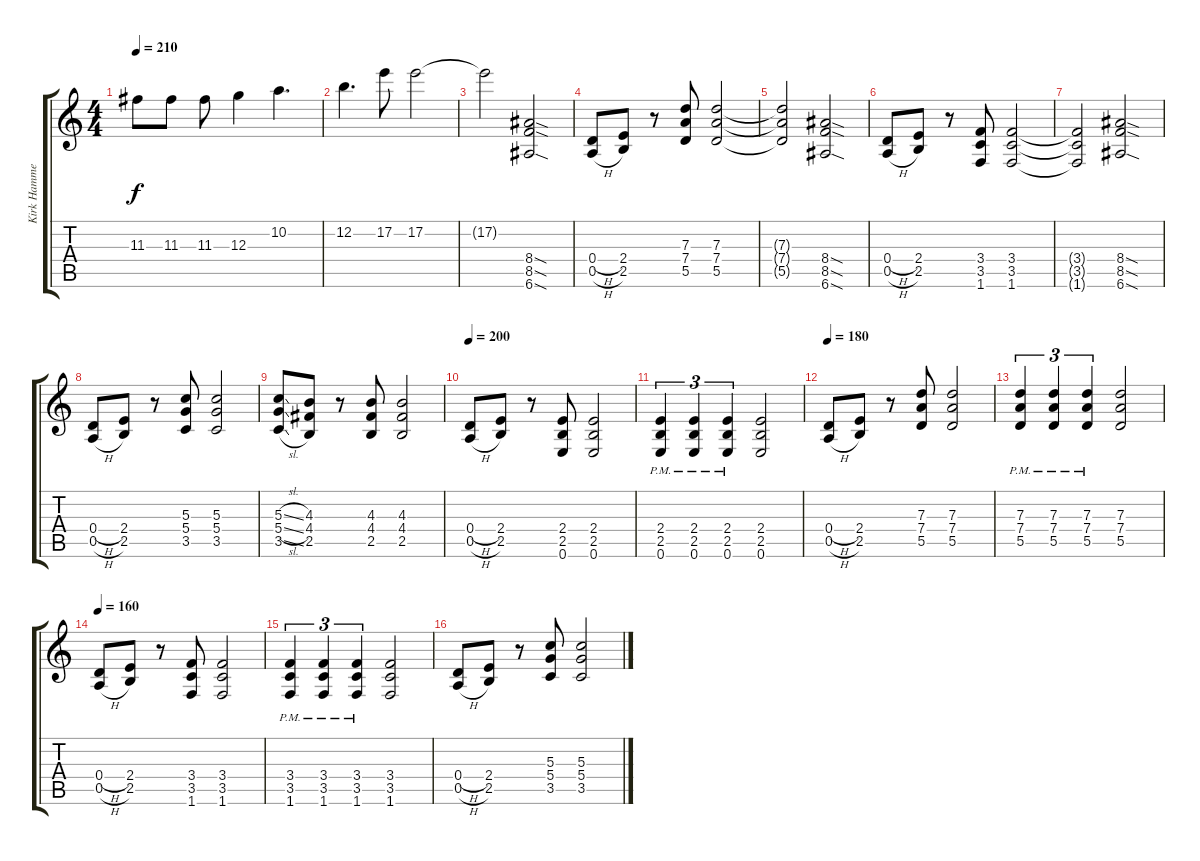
\track ("Kirk Hammet" "Kirk Hamme") {instrument electricguitarclean}
\staff {score tabs}
\tuning (E4 B3 G3 D3 A2 E2) {hide}
\ts (4 4)
\tempo 210
\clef g2
\ks c
11.3.8{dy f} 11.3.8 11.3.8 12.3.4 10.2.4{d} |
12.2.4{d} 17.2.8 17.2.2 |
17.2{t}.2 (8.4{sod} 8.5{sod} 6.6{sod}).2 |
(0.4{h} 0.5{h}).8 (2.4 2.5).8 r.8 (7.3 7.4 5.5).8 (7.3 7.4 5.5).2 |
(7.3{t} 7.4{t} 5.5{t}).2 (8.4{sod} 8.5{sod} 6.6{sod}).2 |
(0.4{h} 0.5{h}).8 (2.4 2.5).8 r.8 (3.4 3.5 1.6).8 (3.4 3.5 1.6).2 |
(3.4{t} 3.5{t} 1.6{t}).2 (8.4{sod} 8.5{sod} 6.6{sod}).2 |
(0.4{h} 0.5{h}).8 (2.4 2.5).8 r.8 (5.3 5.4 3.5).8 (5.3 5.4 3.5).2 |
(5.3{sl} 5.4{sl} 3.5{sl}).8 (4.3 4.4 2.5).8 r.8 (4.3 4.4 2.5).8 (4.3 4.4 2.5).2 |
\tempo 200
(0.4{h} 0.5{h}).8 (2.4 2.5).8 r.8 (2.4 2.5 0.6).8 (2.4 2.5 0.6).2 |
(2.4{pm} 2.5{pm} 0.6{pm}).4{tu (3 2)} (2.4{pm} 2.5{pm} 0.6{pm}).4{tu (3 2)} (2.4{pm} 2.5{pm} 0.6{pm}).4{tu (3 2)} (2.4 2.5 0.6).2 |
\tempo 180
(0.4{h} 0.5{h}).8 (2.4 2.5).8 r.8 (7.3 7.4 5.5).8 (7.3 7.4 5.5).2 |
(7.3{pm} 7.4{pm} 5.5{pm}).4{tu (3 2)} (7.3{pm} 7.4{pm} 5.5{pm}).4{tu (3 2)} (7.3{pm} 7.4{pm} 5.5{pm}).4{tu (3 2)} (7.3 7.4 5.5).2 |
\tempo 160
(0.4{h} 0.5{h}).8 (2.4 2.5).8 r.8 (3.4 3.5 1.6).8 (3.4 3.5 1.6).2 |
(3.4{pm} 3.5{pm} 1.6{pm}).4{tu (3 2)} (3.4{pm} 3.5{pm} 1.6{pm}).4{tu (3 2)} (3.4{pm} 3.5{pm} 1.6{pm}).4{tu (3 2)} (3.4 3.5 1.6).2 |
(0.4{h} 0.5{h}).8 (2.4 2.5).8 r.8 (5.3 5.4 3.5).8 (5.3 5.4 3.5).2
